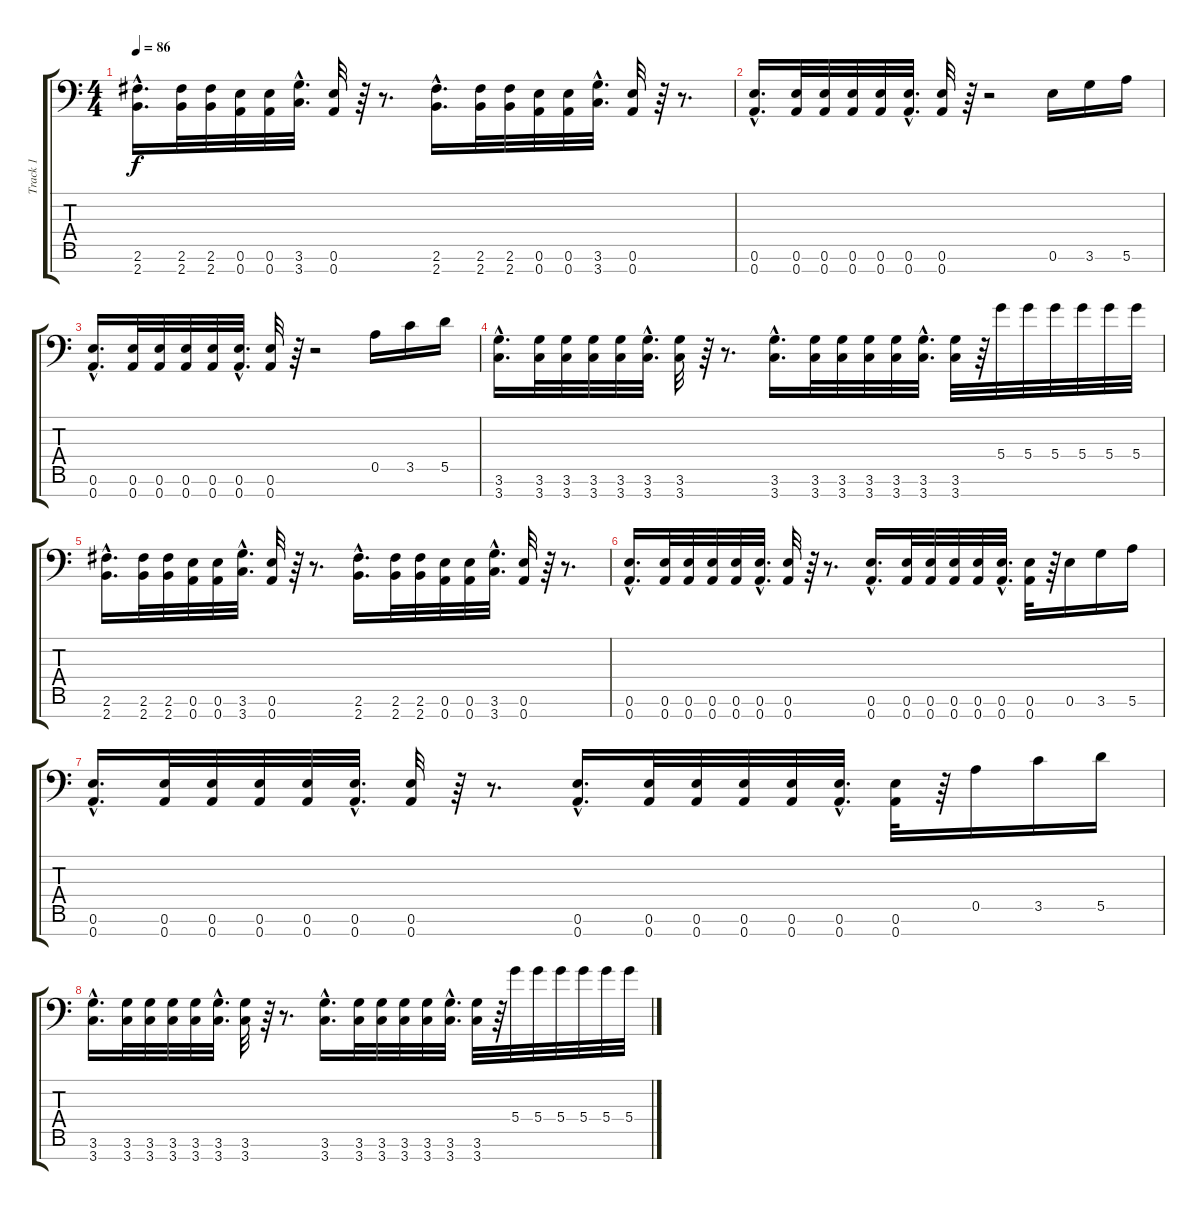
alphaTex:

\track ("Track 1" "Track 1") {instrument distortionguitar}
\staff {score tabs}
\tuning (E4 B3 G3 D3 A2 E2 A1) {hide}
\ts (4 4)
\tempo 86
\clef f4
\ks c
(2.6{hac} 2.7{hac}).16{d dy f} (2.6 2.7).32 (2.6 2.7).32 (0.6 0.7).32 (0.6 0.7).32 (3.6{hac} 3.7{hac}).32{d} (0.6 0.7).32 r.64 r.8{d} (2.6{hac} 2.7{hac}).16{d} (2.6 2.7).32 (2.6 2.7).32 (0.6 0.7).32 (0.6 0.7).32 (3.6{hac} 3.7{hac}).32{d} (0.6 0.7).32 r.64 r.8{d} |
(0.6{hac} 0.7{hac}).16{d balance 0} (0.6 0.7).32 (0.6 0.7).32 (0.6 0.7).32 (0.6 0.7).32 (0.6{hac} 0.7{hac}).32{d} (0.6 0.7).32 r.64 r.2 0.6.16 3.6.16 5.6.16 |
(0.6{hac} 0.7{hac}).16{d balance 0} (0.6 0.7).32 (0.6 0.7).32 (0.6 0.7).32 (0.6 0.7).32 (0.6{hac} 0.7{hac}).32{d} (0.6 0.7).32 r.64 r.2 0.5.16 3.5.16 5.5.16 |
(3.6{hac} 3.7{hac}).16{d balance 5} (3.6 3.7).32 (3.6 3.7).32 (3.6 3.7).32 (3.6 3.7).32 (3.6{hac} 3.7{hac}).32{d} (3.6 3.7).32 r.64 r.8{d} (3.6{hac} 3.7{hac}).16{d} (3.6 3.7).32 (3.6 3.7).32 (3.6 3.7).32 (3.6 3.7).32 (3.6{hac} 3.7{hac}).32{d} (3.6 3.7).32 r.64 5.4.32 5.4.32 5.4.32 5.4.32 5.4.32 5.4.32 |
(2.6{hac} 2.7{hac}).16{d} (2.6 2.7).32 (2.6 2.7).32 (0.6 0.7).32 (0.6 0.7).32 (3.6{hac} 3.7{hac}).32{d} (0.6 0.7).32 r.64 r.8{d} (2.6{hac} 2.7{hac}).16{d} (2.6 2.7).32 (2.6 2.7).32 (0.6 0.7).32 (0.6 0.7).32 (3.6{hac} 3.7{hac}).32{d} (0.6 0.7).32 r.64 r.8{d} |
(0.6{hac} 0.7{hac}).16{d} (0.6 0.7).32 (0.6 0.7).32 (0.6 0.7).32 (0.6 0.7).32 (0.6{hac} 0.7{hac}).32{d} (0.6 0.7).32 r.64 r.8{d} (0.6{hac} 0.7{hac}).16{d} (0.6 0.7).32 (0.6 0.7).32 (0.6 0.7).32 (0.6 0.7).32 (0.6{hac} 0.7{hac}).32{d} (0.6 0.7).32 r.64 0.6.16 3.6.16 5.6.16 |
(0.6{hac} 0.7{hac}).16{d} (0.6 0.7).32 (0.6 0.7).32 (0.6 0.7).32 (0.6 0.7).32 (0.6{hac} 0.7{hac}).32{d} (0.6 0.7).32 r.64 r.8{d} (0.6{hac} 0.7{hac}).16{d} (0.6 0.7).32 (0.6 0.7).32 (0.6 0.7).32 (0.6 0.7).32 (0.6{hac} 0.7{hac}).32{d} (0.6 0.7).32 r.64 0.5.16 3.5.16 5.5.16 |
(3.6{hac} 3.7{hac}).16{d} (3.6 3.7).32 (3.6 3.7).32 (3.6 3.7).32 (3.6 3.7).32 (3.6{hac} 3.7{hac}).32{d} (3.6 3.7).32 r.64 r.8{d} (3.6{hac} 3.7{hac}).16{d} (3.6 3.7).32 (3.6 3.7).32 (3.6 3.7).32 (3.6 3.7).32 (3.6{hac} 3.7{hac}).32{d} (3.6 3.7).32 r.64 5.4.32 5.4.32 5.4.32 5.4.32 5.4.32 5.4.32
